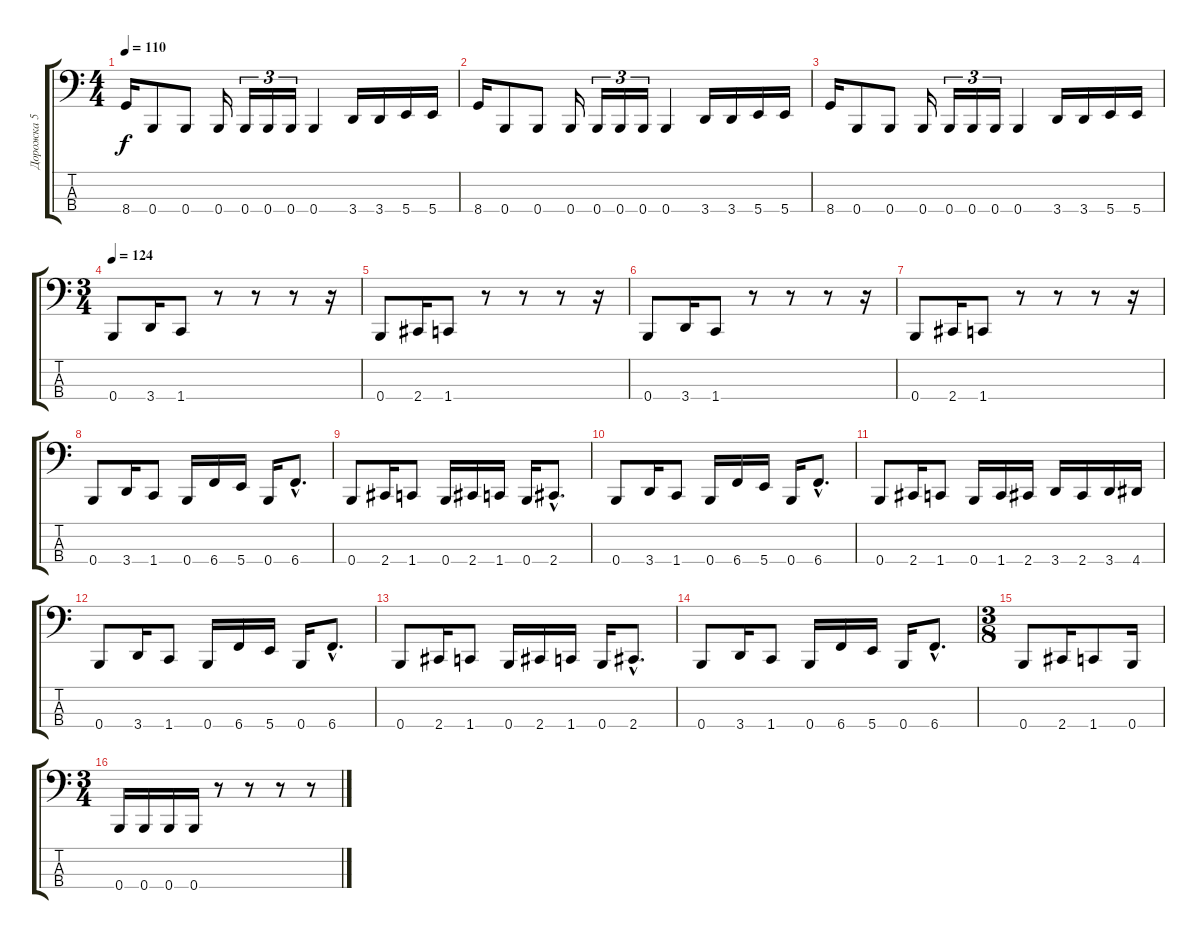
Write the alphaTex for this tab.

\track ("Дорожка 5" "Дорожка 5") {instrument electricbasspick}
\staff {score tabs}
\tuning (E2 B1 Gb1 B0) {hide}
\ts (4 4)
\tempo 110
\clef f4
\ks c
8.4.16{dy f} 0.4.8 0.4.8 0.4.16 0.4.16{tu (3 2)} 0.4.16{tu (3 2)} 0.4.16{tu (3 2)} 0.4.4 3.4.16 3.4.16 5.4.16 5.4.16 |
8.4.16 0.4.8 0.4.8 0.4.16 0.4.16{tu (3 2)} 0.4.16{tu (3 2)} 0.4.16{tu (3 2)} 0.4.4 3.4.16 3.4.16 5.4.16 5.4.16 |
8.4.16 0.4.8 0.4.8 0.4.16 0.4.16{tu (3 2)} 0.4.16{tu (3 2)} 0.4.16{tu (3 2)} 0.4.4 3.4.16 3.4.16 5.4.16 5.4.16 |
\ts (3 4)
\tempo 124
0.4.8 3.4.16 1.4.8 r.8 r.8 r.8 r.16 |
0.4.8 2.4.16 1.4.8 r.8 r.8 r.8 r.16 |
0.4.8 3.4.16 1.4.8 r.8 r.8 r.8 r.16 |
0.4.8 2.4.16 1.4.8 r.8 r.8 r.8 r.16 |
0.4.8 3.4.16 1.4.8 0.4.16 6.4.16 5.4.16 0.4.16 6.4{hac}.8{d} |
0.4.8 2.4.16 1.4.8 0.4.16 2.4.16 1.4.16 0.4.16 2.4{hac}.8{d} |
0.4.8 3.4.16 1.4.8 0.4.16 6.4.16 5.4.16 0.4.16 6.4{hac}.8{d} |
0.4.8 2.4.16 1.4.8 0.4.16 1.4.16 2.4.16 3.4.16 2.4.16 3.4.16 4.4.16 |
0.4.8 3.4.16 1.4.8 0.4.16 6.4.16 5.4.16 0.4.16 6.4{hac}.8{d} |
0.4.8 2.4.16 1.4.8 0.4.16 2.4.16 1.4.16 0.4.16 2.4{hac}.8{d} |
0.4.8 3.4.16 1.4.8 0.4.16 6.4.16 5.4.16 0.4.16 6.4{hac}.8{d} |
\ts (3 8)
0.4.8 2.4.16 1.4.8 0.4.16 |
\ts (3 4)
0.4.16 0.4.16 0.4.16 0.4.16 r.8 r.8 r.8 r.8
